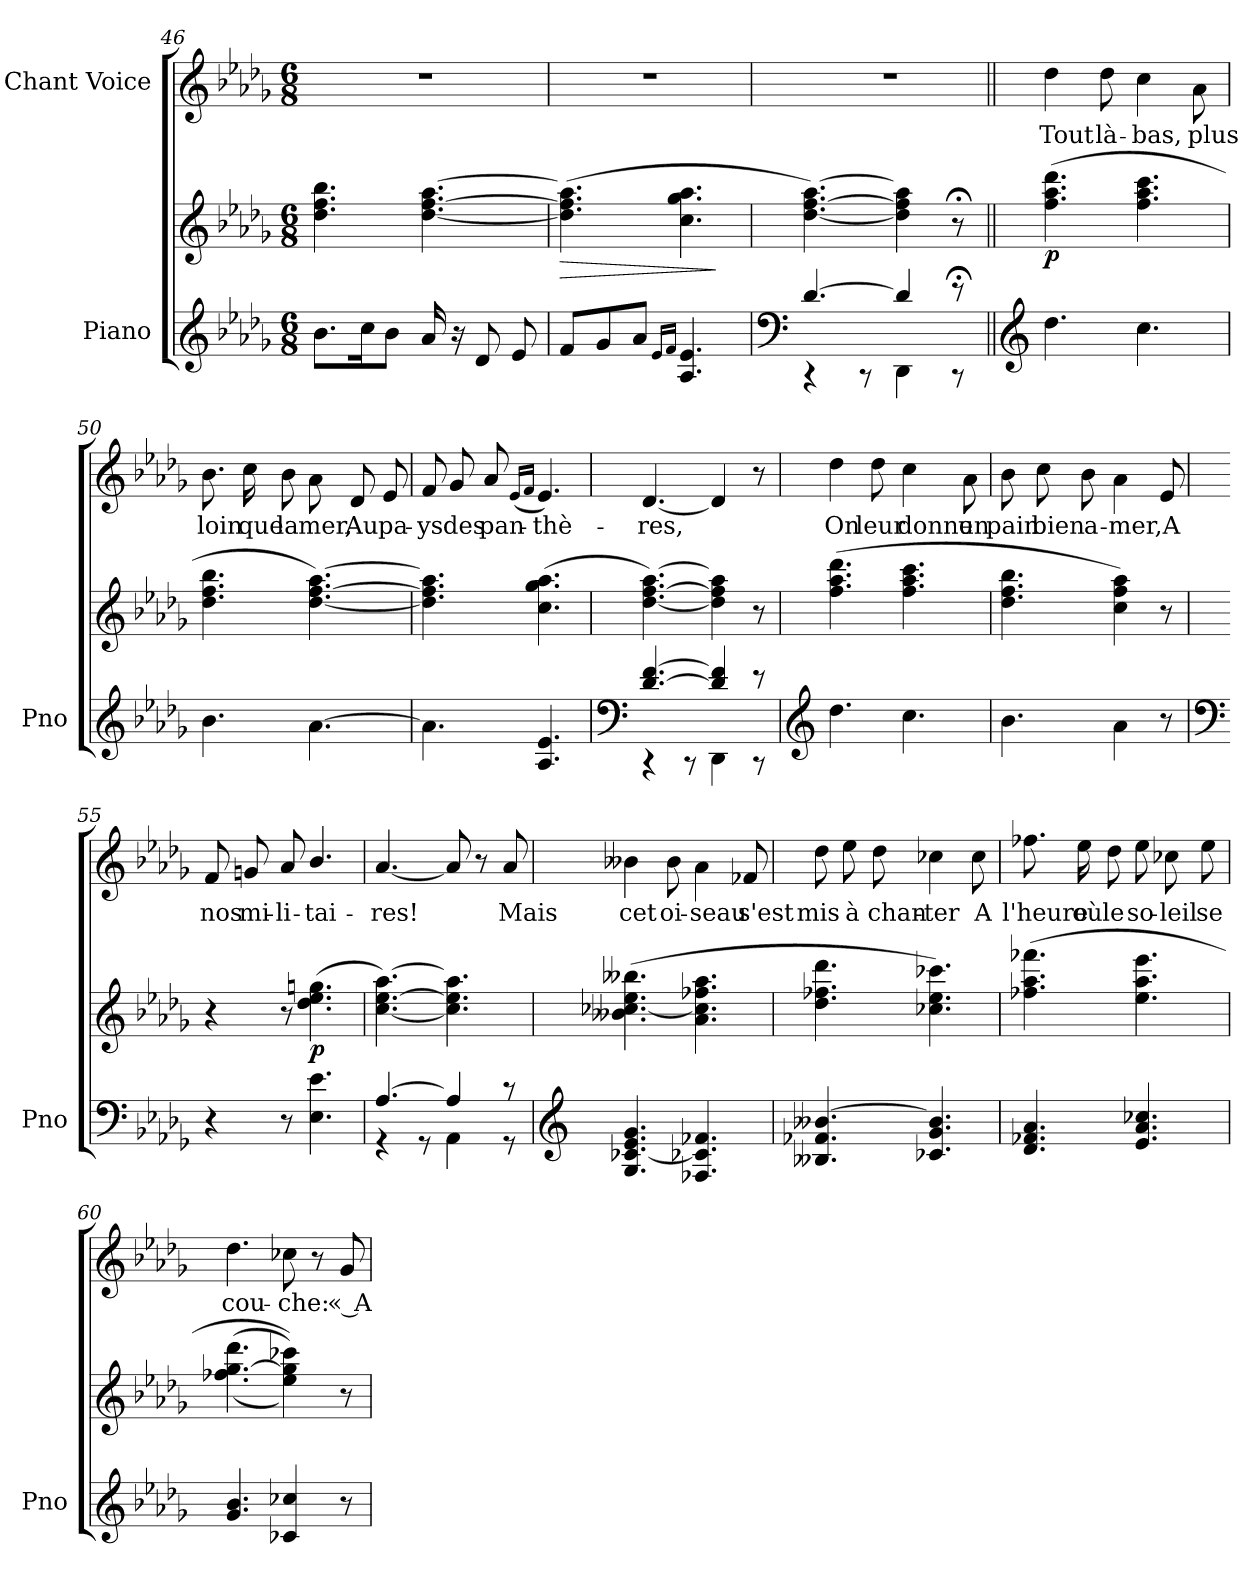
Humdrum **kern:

**kern	**kern	**dynam	**kern	**text
*part2	*part2	*part2	*part1	*part1
*staff3	*staff2	*staff2/3	*staff1	*staff1
*I"Piano	*	*	*I"Chant Voice	*
*I'Pno	*	*	*	*
*clefG2	*clefG2	*	*clefG2	*
*k[b-e-a-d-g-]	*k[b-e-a-d-g-]	*	*k[b-e-a-d-g-]	*
*M6/8	*M6/8	*	*M6/8	*
=46	=46	=46	=46	=46
8.b-\L	4.dd-\ 4.ff\ 4.bb-\	.	2.r	.
16cc\K	.	.	.	.
8b-\J	.	.	.	.
16a-/LL	[4.dd-\ [4.ff\ [4.aa-\	.	.	.
16r	.	.	.	.
8d-/	.	.	.	.
8e-/J	.	.	.	.
=47	=47	=47	=47	=47
!	!	!LO:HP:b	!	!
8f/L	(4.dd-\] 4.ff\] 4.aa-\]	>	2.r	.
8g-/	.	.	.	.
8a-/J	.	.	.	.
16qe-/LL	.	.	.	.
16qf/JJ	.	.	.	.
4.A-/ 4.e-/	4.cc\ 4.gg-\ 4.aa-\	.	.	.
.	.	]	.	.
=48	=48	=48	=48	=48
*clefF4	*	*	*	*
*^	*	*	*	*
[4.d-/	4r	[4.dd-\ [4.ff\ [4.aa-\)	.	2.r	.
.	8r	.	.	.	.
4d-/]	4DD-\	4dd-\] 4ff\] 4aa-\]	.	.	.
8r;<	8r	8r;<	.	.	.
*v	*v	*	*	*	*
=49||	=49||	=49||	=49||	=49||
*clefG2	*	*	*	*
*^	*	*	*	*
!	!	!	!LO:DY:b	!	!
*v	*v	*	*	*	*
4.dd-\	(4.ff\ 4.aa-\ 4.ddd-\	p	4dd-\	Tout
.	.	.	8dd-\	là-
4.cc\	4.ff\ 4.aa-\ 4.ccc\	.	4cc\	-bas,
.	.	.	8a-\	plus
=50	=50	=50	=50	=50
4.b-\	4.dd-\ 4.ff\ 4.bb-\	.	8.b-\	loin
.	.	.	16cc\	que
.	.	.	8b-\	la
[4.a-\	[4.dd-\ [4.ff\ [4.aa-\)	.	8a-\	mer,
.	.	.	8d-/	Au
.	.	.	8e-/	pa-
=51	=51	=51	=51	=51
4.a-\]	4.dd-\] 4.ff\] 4.aa-\]	.	8f/	-ys
.	.	.	8g-/	des
.	.	.	8a-/	pan-
.	.	.	(16qe-/LL	.
.	.	.	16qf/JJ	.
4.A-/ 4.e-/	(4.cc\ 4.gg-\ 4.aa-\	.	4.e-/)	-thè-
=52	=52	=52	=52	=52
*clefF4	*	*	*	*
*^	*	*	*	*
[4.d-/ [4.f/	4r	[4.dd-\ [4.ff\ [4.aa-\)	.	[4.d-/	-res,
.	8r	.	.	.	.
4d-/] 4f/]	4DD-\	4dd-\] 4ff\] 4aa-\]	.	4d-/]	.
8r	8r	8r	.	8r	.
*v	*v	*	*	*	*
=53	=53	=53	=53	=53
*clefG2	*	*	*	*
4.dd-\	(4.ff\ 4.aa-\ 4.ddd-\	.	4dd-\	On
.	.	.	8dd-\	leur
4.cc\	4.ff\ 4.aa-\ 4.ccc\	.	4cc\	donne
.	.	.	8a-\	un
=54	=54	=54	=54	=54
4.b-\	4.dd-\ 4.ff\ 4.bb-\	.	8b-\	pain
.	.	.	8cc\	bien
.	.	.	8b-\	a-
4a-\	4cc\ 4ff\ 4aa-\)	.	4a-\	-mer,
8r	8r	.	8e-/	A
=55	=55	=55	=55	=55
*clefF4	*	*	*	*
4r	4r	.	8f/	nos
.	.	.	8gn/	mi-
8r	8r	.	8a-/	-li-
!	!	!LO:DY:b	!	!
4.E-\ 4.e-\	(4.dd-\ 4.ee-\ 4.ggn\	p	4.b-/	-tai-
=56	=56	=56	=56	=56
*^	*	*	*	*
[4.A-/	4r	[4.cc\ [4.ee-\ [4.aa-\)	.	[4.a-/	-res!
.	8r	.	.	.	.
4A-/]	4AA-\	4.cc\] 4.ee-\] 4.aa-\]	.	8a-/]	.
.	.	.	.	8r	.
8r	8r	.	.	8a-/	Mais
*v	*v	*	*	*	*
=57	=57	=57	=57	=57
*clefG2	*	*	*	*
4.G-/ [>4.c-X/ 4.e-/ 4.g-/	(4.b--X\ [4.cc-X\ 4.ee-\ 4.bb--X\	.	4b--X\	cet
.	.	.	8b--\	oi-
4.F-X/ 4.c-X/] 4.f-X/	4.a-\ 4.cc-\] 4.ff-X\ 4.aa-\	.	4a-\	-seau
.	.	.	8f-X/	s'est
=58	=58	=58	=58	=58
4.B--X/ 4.f-X/ [4.b--X/	4.dd-\ 4.ff-X\ 4.ddd-\	.	8dd-\	mis
.	.	.	8ee-\	à
.	.	.	8dd-\	chan-
4.c-X/ 4.g-/ 4.b--/]	4.cc-X\ 4.ee-\ 4.ccc-X\)	.	4cc-X\	-ter
.	.	.	8cc-\	A
=59	=59	=59	=59	=59
4.d-/ 4.f-X/ 4.a-/	(4.ff-X\ 4.aa-\ 4.fff-X\	.	8.ff-X\	l'heure
.	.	.	16ee-\	où
.	.	.	8dd-\	le
4.e-/ 4.a-/ 4.cc-X/	4.ee-\ 4.aa-\ 4.eee-\	.	8ee-\	so-
.	.	.	8cc-X\	-leil
.	.	.	8ee-\	se
=60	=60	=60	=60	=60
4.g-/ 4.b-/	((>4.ff-X\ [4.gg-\ 4.ddd-\	.	4.dd-\	cou-
4c-X/ 4cc-X/	4ee-\ 4gg-\] 4ccc-X\)))	.	8cc-X\	-che:
.	.	.	8r	.
8r	8r	.	8g-/	« A
=	=	=	=	=
*-	*-	*-	*-	*-
